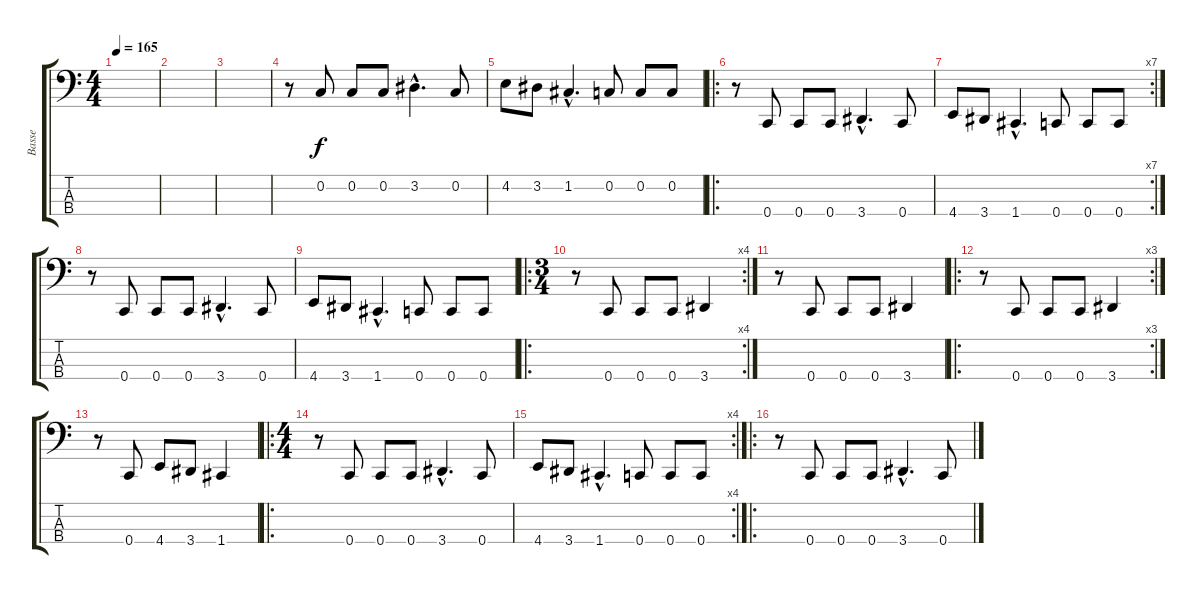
\track ("Basse" "Basse") {instrument electricbasspick}
\staff {score tabs}
\tuning (F2 C2 G1 C1) {hide}
\ts (4 4)
\tempo 165
\clef f4
\ks c
|
|
|
r.8 0.2.8 0.2.8 0.2.8 3.2{hac}.4{d} 0.2.8 |
4.2.8 3.2.8 1.2{hac}.4{d} 0.2.8 0.2.8 0.2.8 |
\ro
r.8 0.4.8 0.4.8 0.4.8 3.4{hac}.4{d} 0.4.8 |
\rc 7
4.4.8 3.4.8 1.4{hac}.4{d} 0.4.8 0.4.8 0.4.8 |
r.8 0.4.8 0.4.8 0.4.8 3.4{hac}.4{d} 0.4.8 |
4.4.8 3.4.8 1.4{hac}.4{d} 0.4.8 0.4.8 0.4.8 |
\ro
\rc 4
\ts (3 4)
r.8 0.4.8 0.4.8 0.4.8 3.4.4 |
r.8 0.4.8 0.4.8 0.4.8 3.4.4 |
\ro
\rc 3
r.8 0.4.8 0.4.8 0.4.8 3.4.4 |
r.8 0.4.8 4.4.8 3.4.8 1.4.4 |
\ro
\ts (4 4)
r.8 0.4.8 0.4.8 0.4.8 3.4{hac}.4{d} 0.4.8 |
\rc 4
4.4.8 3.4.8 1.4{hac}.4{d} 0.4.8 0.4.8 0.4.8 |
\ro
r.8 0.4.8 0.4.8 0.4.8 3.4{hac}.4{d} 0.4.8
